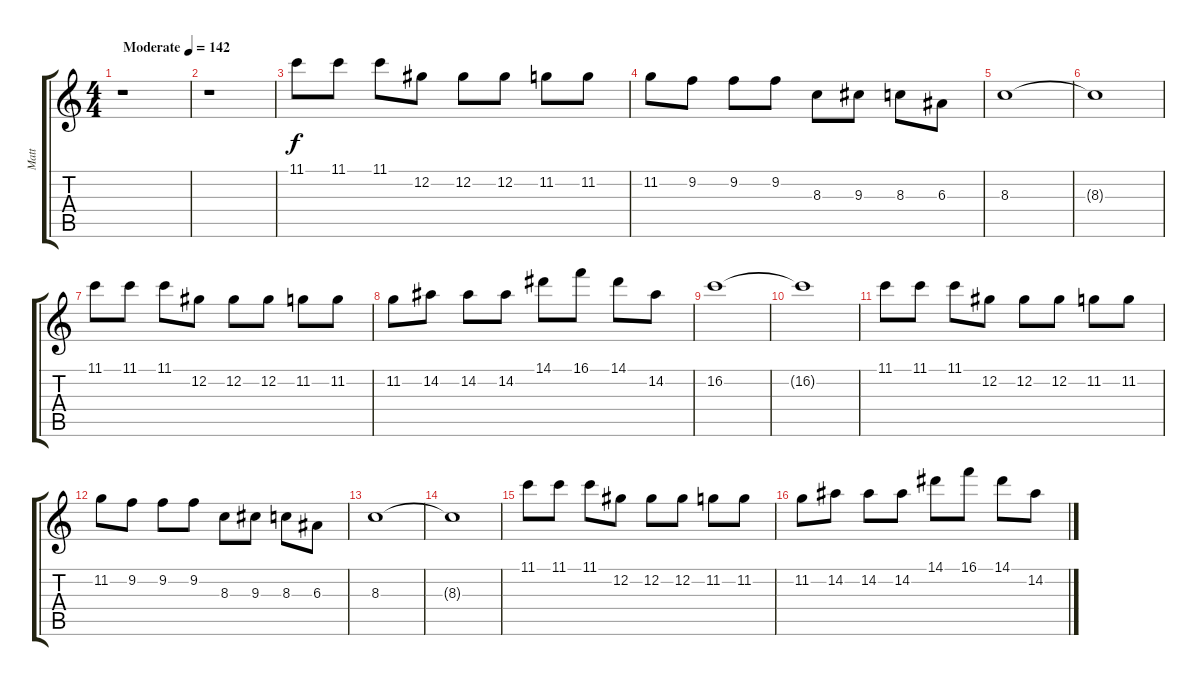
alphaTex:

\track ("Matt" "Matt") {instrument distortionguitar}
\staff {score tabs}
\tuning (Db4 Ab3 E3 B2 Gb2 B1) {hide}
\ts (4 4)
\tempo (142 "Moderate")
\clef g2
\ks c
r.1{dy f instrument distortionguitar} |
r.1 |
11.1.8 11.1.8 11.1.8 12.2.8 12.2.8 12.2.8 11.2.8 11.2.8 |
11.2.8 9.2.8 9.2.8 9.2.8 8.3.8 9.3.8 8.3.8 6.3.8 |
8.3.1 |
8.3{t}.1 |
11.1.8 11.1.8 11.1.8 12.2.8 12.2.8 12.2.8 11.2.8 11.2.8 |
11.2.8 14.2.8 14.2.8 14.2.8 14.1.8 16.1.8 14.1.8 14.2.8 |
16.2.1 |
16.2{t}.1 |
11.1.8 11.1.8 11.1.8 12.2.8 12.2.8 12.2.8 11.2.8 11.2.8 |
11.2.8 9.2.8 9.2.8 9.2.8 8.3.8 9.3.8 8.3.8 6.3.8 |
8.3.1 |
8.3{t}.1 |
11.1.8 11.1.8 11.1.8 12.2.8 12.2.8 12.2.8 11.2.8 11.2.8 |
11.2.8 14.2.8 14.2.8 14.2.8 14.1.8 16.1.8 14.1.8 14.2.8
